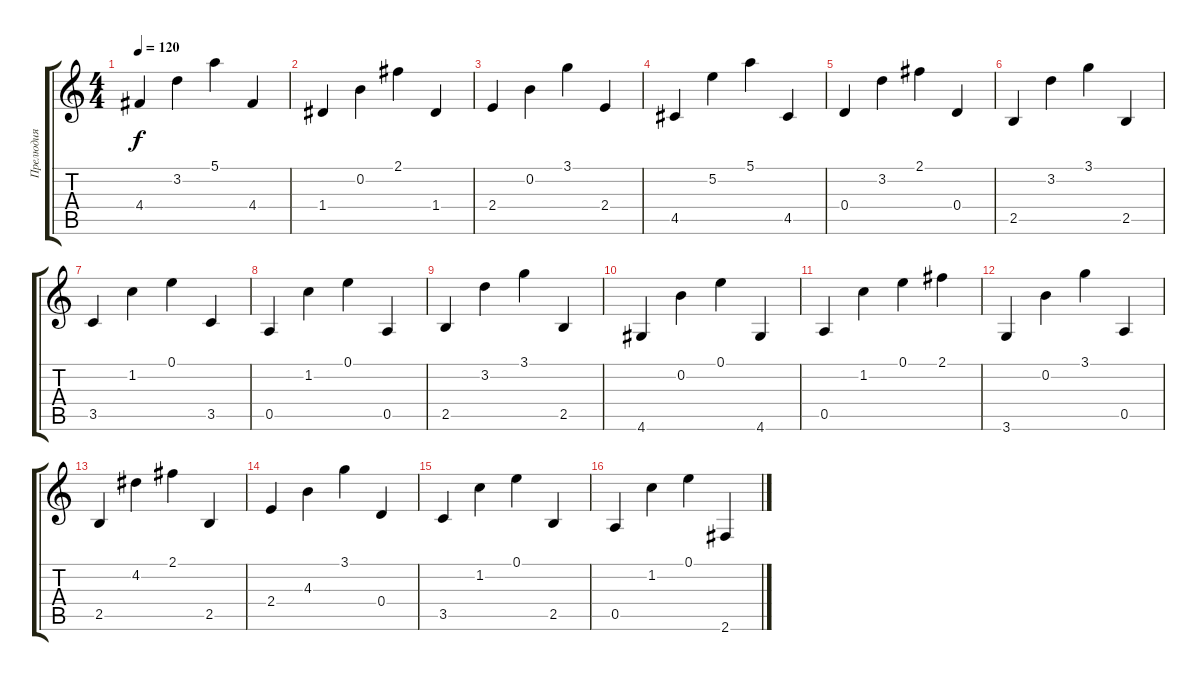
\track ("Прелюдия" "Прелюдия") {instrument acousticguitarnylon}
\staff {score tabs}
\tuning (E4 B3 G3 D3 A2 E2) {hide}
\ts (4 4)
\tempo 120
\clef g2
\ks c
4.4.4{dy f} 3.2.4 5.1.4 4.4.4 |
1.4.4 0.2.4 2.1.4 1.4.4 |
2.4.4 0.2.4 3.1.4 2.4.4 |
4.5.4 5.2.4 5.1.4 4.5.4 |
0.4.4 3.2.4 2.1.4 0.4.4 |
2.5.4 3.2.4 3.1.4 2.5.4 |
3.5.4 1.2.4 0.1.4 3.5.4 |
0.5.4 1.2.4 0.1.4 0.5.4 |
2.5.4 3.2.4 3.1.4 2.5.4 |
4.6.4 0.2.4 0.1.4 4.6.4 |
0.5.4 1.2.4 0.1.4 2.1.4 |
3.6.4 0.2.4 3.1.4 0.5.4 |
2.5.4 4.2.4 2.1.4 2.5.4 |
2.4.4 4.3.4 3.1.4 0.4.4 |
3.5.4 1.2.4 0.1.4 2.5.4 |
0.5.4 1.2.4 0.1.4 2.6.4
